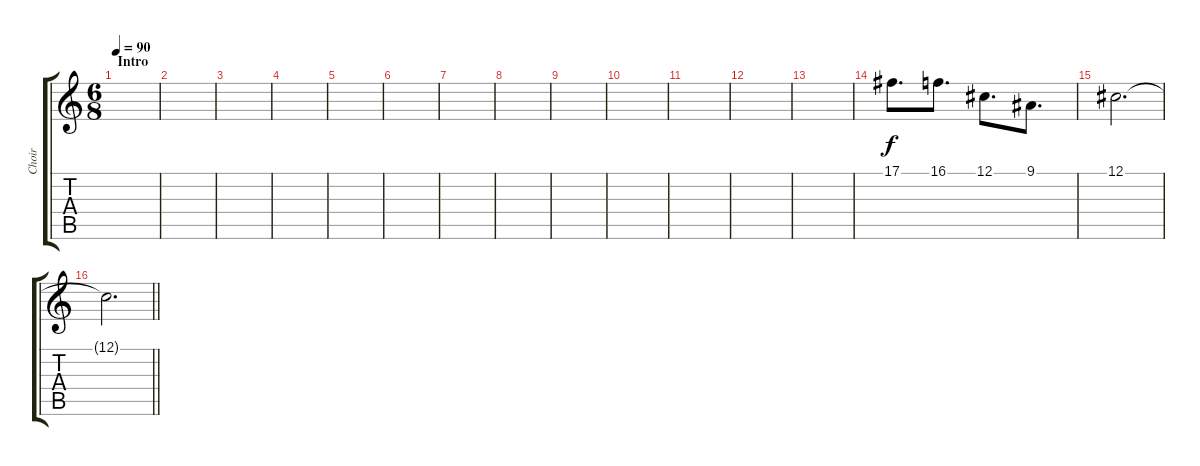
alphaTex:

\track ("Choir" "Choir") {instrument choiraahs}
\staff {score tabs}
\tuning (Db4 Ab3 E3 B2 Gb2 B1) {hide}
\ts (6 8)
\section ("" "Intro")
\tempo 90
\clef g2
\ks c
|
|
|
|
|
|
|
|
|
|
|
|
|
17.1.8{d} 16.1.8{d} 12.1.8{d} 9.1.8{d} |
12.1.2{d} |
\barLineRight lightlight
12.1{t}.2{d}
